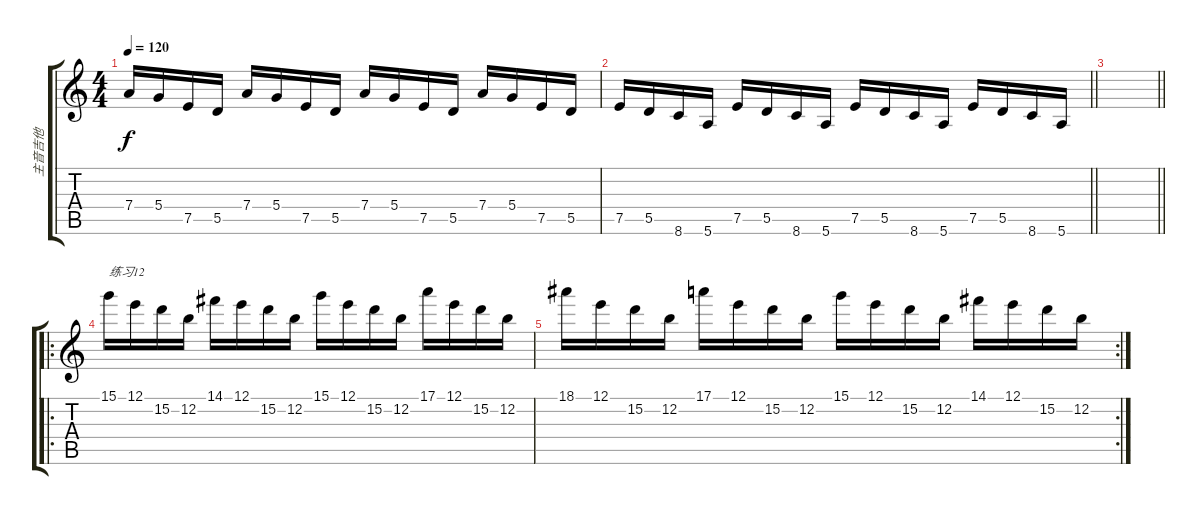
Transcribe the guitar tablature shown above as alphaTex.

\track ("主音吉他" "主音吉他") {instrument overdrivenguitar}
\staff {score tabs}
\tuning (E4 B3 G3 D3 A2 E2) {hide}
\ts (4 4)
\tempo 120
\clef g2
\ks c
7.4.16{dy f} 5.4.16 7.5.16 5.5.16 7.4.16 5.4.16 7.5.16 5.5.16 7.4.16 5.4.16 7.5.16 5.5.16 7.4.16 5.4.16 7.5.16 5.5.16 |
\barLineRight lightlight
7.5.16 5.5.16 8.6.16 5.6.16 7.5.16 5.5.16 8.6.16 5.6.16 7.5.16 5.5.16 8.6.16 5.6.16 7.5.16 5.5.16 8.6.16 5.6.16 |
\barLineRight lightlight
|
\ro
15.1.16{txt "练习12"} 12.1.16 15.2.16 12.2.16 14.1.16 12.1.16 15.2.16 12.2.16 15.1.16 12.1.16 15.2.16 12.2.16 17.1.16 12.1.16 15.2.16 12.2.16 |
\rc 2
18.1.16 12.1.16 15.2.16 12.2.16 17.1.16 12.1.16 15.2.16 12.2.16 15.1.16 12.1.16 15.2.16 12.2.16 14.1.16 12.1.16 15.2.16 12.2.16
